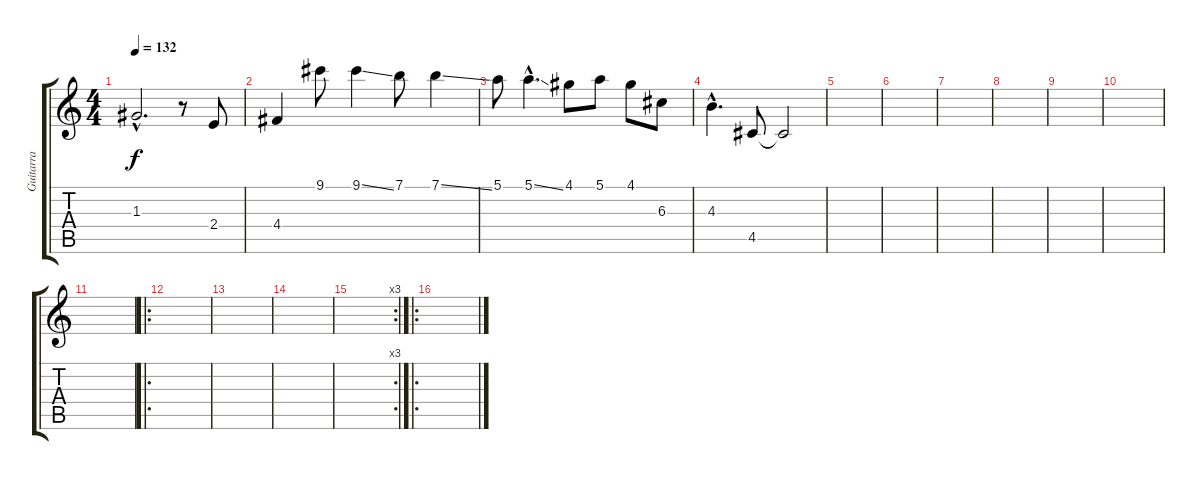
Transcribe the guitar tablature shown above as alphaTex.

\track ("Guitarra" "Guitarra") {instrument electricguitarjazz}
\staff {score tabs}
\tuning (E4 B3 G3 D3 A2 E2) {hide}
\ts (4 4)
\tempo 132
\clef g2
\ks c
1.3{hac}.2{d dy f} r.8 2.4.8 |
4.4.4 9.1.8 9.1{ss}.4 7.1.8 7.1{ss}.4 |
5.1.8 5.1{ss hac}.4{d} 4.1.8 5.1.8 4.1.8 6.3.8 |
4.3{hac}.4{d} 4.5.8 4.5{t}.2 |
|
|
|
|
|
|
|
\ro
|
|
|
\rc 3
|
\ro
